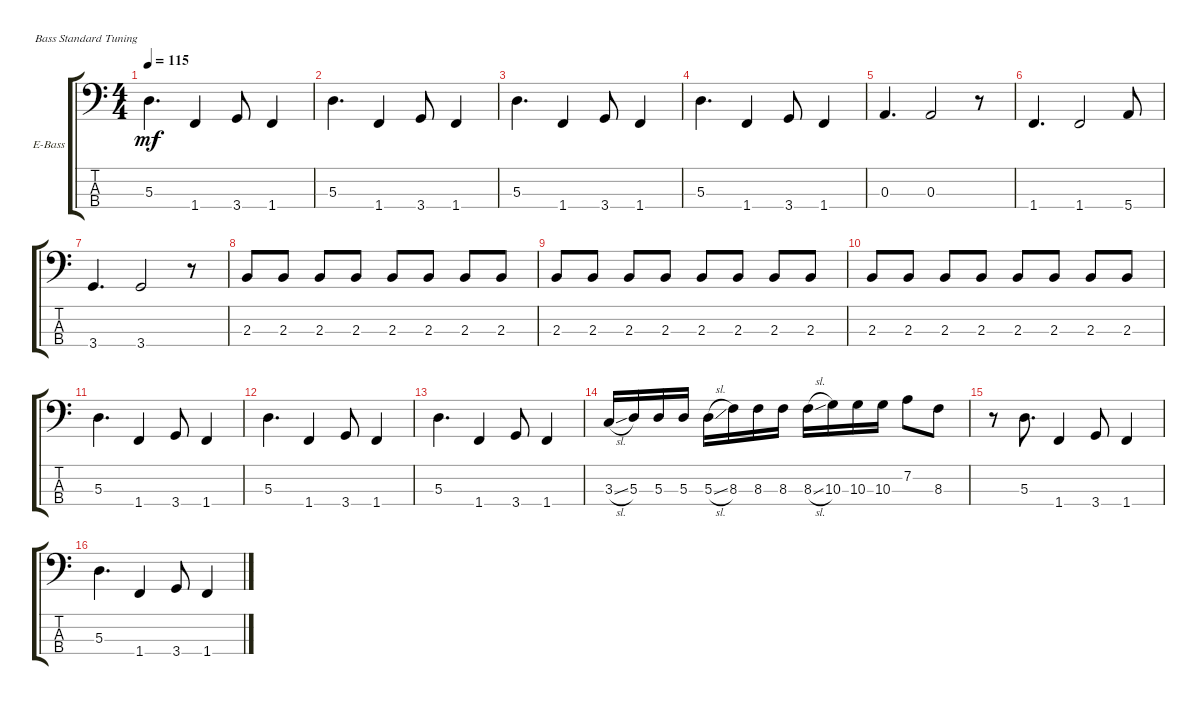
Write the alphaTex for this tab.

\defaultSystemsLayout 4
\bracketExtendMode groupsimilarinstruments
\firstSystemTrackNameOrientation horizontal
\otherSystemsTrackNameOrientation horizontal
\track ("Electric Bass" "E-Bass") {instrument electricbassfinger}
\staff {score tabs}
\tuning (G2 D2 A1 E1)
\ts (4 4)
\tempo 115
\clef f4
\ks c
5.3.4{d dy mf} 1.4.4 3.4.8 1.4.4 |
5.3.4{d} 1.4.4 3.4.8 1.4.4 |
5.3.4{d} 1.4.4 3.4.8 1.4.4 |
5.3.4{d} 1.4.4 3.4.8 1.4.4 |
0.3.4{d} 0.3.2 r.8 |
1.4.4{d} 1.4.2 5.4.8 |
3.4.4{d} 3.4.2 r.8 |
2.3.8 2.3.8 2.3.8 2.3.8 2.3.8 2.3.8 2.3.8 2.3.8 |
2.3.8 2.3.8 2.3.8 2.3.8 2.3.8 2.3.8 2.3.8 2.3.8 |
2.3.8 2.3.8 2.3.8 2.3.8 2.3.8 2.3.8 2.3.8 2.3.8 |
5.3.4{d} 1.4.4 3.4.8 1.4.4 |
5.3.4{d} 1.4.4 3.4.8 1.4.4 |
5.3.4{d} 1.4.4 3.4.8 1.4.4 |
3.3{sl}.16 5.3.16 5.3.16 5.3.16 5.3{sl}.16 8.3.16 8.3.16 8.3.16 8.3{sl}.16 10.3.16 10.3.16 10.3.16 7.2.8 8.3.8 |
r.8 5.3.8{d} 1.4.4 3.4.8 1.4.4 |
5.3.4{d} 1.4.4 3.4.8 1.4.4
